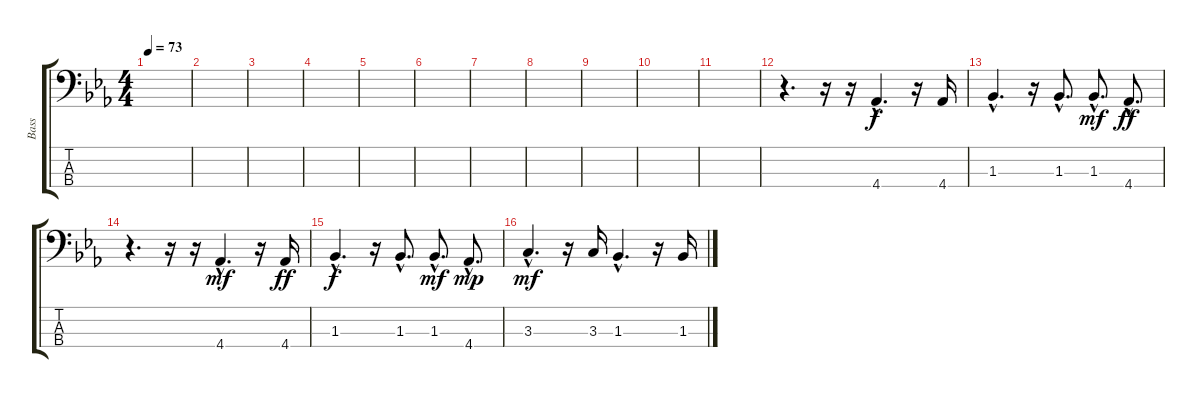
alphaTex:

\track ("Bass" "Bass") {instrument electricbassfinger}
\staff {score tabs}
\tuning (G2 D2 A1 E1) {hide}
\ts (4 4)
\tempo 73
\clef f4
\ks eb
|
|
|
|
|
|
|
|
|
|
|
r.4{d} r.16 r.16 4.4{hac}.4{d} r.16 4.4.16{dy f} |
1.3{hac}.4{d} r.16 1.3{hac}.8{d} 1.3{hac}.8{d dy mf} 4.4{hac}.8{d dy ff} |
r.4{d} r.16 r.16 4.4{hac}.4{d dy mf} r.16 4.4.16{dy ff} |
1.3{hac}.4{d dy f} r.16 1.3{hac}.8{d} 1.3{hac}.8{d dy mf} 4.4{hac}.8{d dy mp} |
3.3{hac}.4{d dy mf} r.16 3.3.16 1.3{hac}.4{d} r.16 1.3.16
